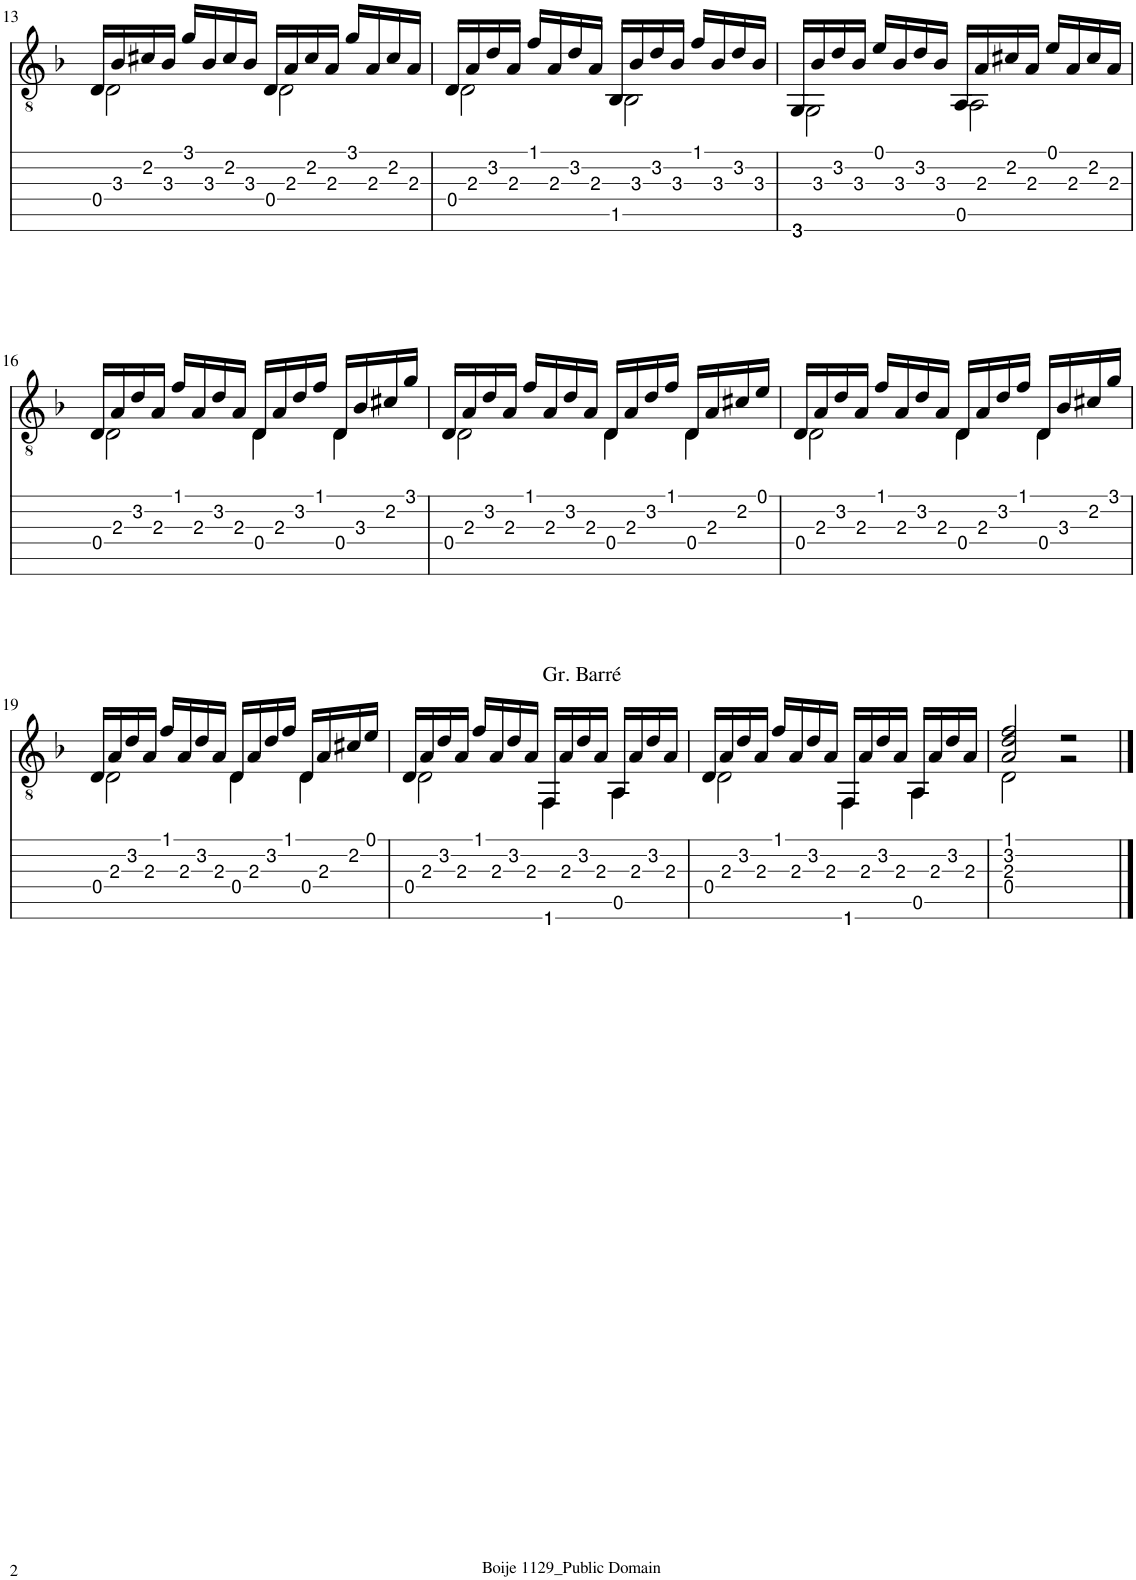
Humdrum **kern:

**kern	**kern
*part1	*part1
*staff2	*staff1
*I"Guitar	*
*I'Guit.	*
!!LO:PB:g=z
*	*clefGv2
*k[b-]	*k[b-]
*M4/4	*M4/4
=13	=13
*^	*^
16DLL	2D	16D/LL	2D\
16B-J	.	16B-/	.
16c#L	.	16c#X/	.
16B-JJ	.	16B-/JJ	.
16gLL	.	16g/LL	.
16B-J	.	16B-/	.
16c#L	.	16c#/	.
16B-JJ	.	16B-/JJ	.
16DLL	2D	16D/LL	2D\
16AJ	.	16A/	.
16c#L	.	16c#/	.
16AJJ	.	16A/JJ	.
16gLL	.	16g/LL	.
16AJ	.	16A/	.
16c#L	.	16c#/	.
16AJJ	.	16A/JJ	.
=14	=14	=14	=14
16DLL	2D	16D/LL	2D\
16AJ	.	16A/	.
16dL	.	16d/	.
16AJJ	.	16A/JJ	.
16fLL	.	16f/LL	.
16AJ	.	16A/	.
16dL	.	16d/	.
16AJJ	.	16A/JJ	.
16BB-LL	2BB-	16BB-/LL	2BB-\
16B-J	.	16B-/	.
16dL	.	16d/	.
16B-JJ	.	16B-/JJ	.
16fLL	.	16f/LL	.
16B-J	.	16B-/	.
16dL	.	16d/	.
16B-JJ	.	16B-/JJ	.
=15	=15	=15	=15
16GGLL	2GG	16GG/LL	2GG\
16B-J	.	16B-/	.
16dL	.	16d/	.
16B-JJ	.	16B-/JJ	.
16eLL	.	16e/LL	.
16B-J	.	16B-/	.
16dL	.	16d/	.
16B-JJ	.	16B-/JJ	.
16AALL	2AA	16AA/LL	2AA\
16AJ	.	16A/	.
16c#L	.	16c#X/	.
16AJJ	.	16A/JJ	.
16eLL	.	16e/LL	.
16AJ	.	16A/	.
16c#L	.	16c#/	.
16AJJ	.	16A/JJ	.
!!LO:LB:g=z	!!
=16	=16	=16	=16
16DLL	2D	16D/LL	2D\
16AJ	.	16A/	.
16dL	.	16d/	.
16AJJ	.	16A/JJ	.
16fLL	.	16f/LL	.
16AJ	.	16A/	.
16dL	.	16d/	.
16AJJ	.	16A/JJ	.
16DLL	4D	16D/LL	4D\
16AJ	.	16A/	.
16dL	.	16d/	.
16fJJ	.	16f/JJ	.
16DLL	4D	16D/LL	4D\
16B-J	.	16B-/	.
16c#L	.	16c#X/	.
16gJJ	.	16g/JJ	.
=17	=17	=17	=17
16DLL	2D	16D/LL	2D\
16AJ	.	16A/	.
16dL	.	16d/	.
16AJJ	.	16A/JJ	.
16fLL	.	16f/LL	.
16AJ	.	16A/	.
16dL	.	16d/	.
16AJJ	.	16A/JJ	.
16DLL	4D	16D/LL	4D\
16AJ	.	16A/	.
16dL	.	16d/	.
16fJJ	.	16f/JJ	.
16DLL	4D	16D/LL	4D\
16AJ	.	16A/	.
16c#L	.	16c#X/	.
16eJJ	.	16e/JJ	.
=18	=18	=18	=18
16DLL	2D	16D/LL	2D\
16AJ	.	16A/	.
16dL	.	16d/	.
16AJJ	.	16A/JJ	.
16fLL	.	16f/LL	.
16AJ	.	16A/	.
16dL	.	16d/	.
16AJJ	.	16A/JJ	.
16DLL	4D	16D/LL	4D\
16AJ	.	16A/	.
16dL	.	16d/	.
16fJJ	.	16f/JJ	.
16DLL	4D	16D/LL	4D\
16B-J	.	16B-/	.
16c#L	.	16c#X/	.
16gJJ	.	16g/JJ	.
!!LO:LB:g=z	!!
=19	=19	=19	=19
16DLL	2D	16D/LL	2D\
16AJ	.	16A/	.
16dL	.	16d/	.
16AJJ	.	16A/JJ	.
16fLL	.	16f/LL	.
16AJ	.	16A/	.
16dL	.	16d/	.
16AJJ	.	16A/JJ	.
16DLL	4D	16D/LL	4D\
16AJ	.	16A/	.
16dL	.	16d/	.
16fJJ	.	16f/JJ	.
16DLL	4D	16D/LL	4D\
16AJ	.	16A/	.
16c#L	.	16c#X/	.
16eJJ	.	16e/JJ	.
=20	=20	=20	=20
16DLL	2D	16D/LL	2D\
16AJ	.	16A/	.
16dL	.	16d/	.
16AJJ	.	16A/JJ	.
16fLL	.	16f/LL	.
16AJ	.	16A/	.
16dL	.	16d/	.
16AJJ	.	16A/JJ	.
!	!	!LO:TX:a:t=Gr. Barré	!
16FFLL	4FF	16FF/LL	4FF\
16AJ	.	16A/	.
16dL	.	16d/	.
16AJJ	.	16A/JJ	.
16AALL	4AA	16AA/LL	4AA\
16AJ	.	16A/	.
16dL	.	16d/	.
16AJJ	.	16A/JJ	.
=21	=21	=21	=21
16DLL	2D	16D/LL	2D\
16AJ	.	16A/	.
16dL	.	16d/	.
16AJJ	.	16A/JJ	.
16fLL	.	16f/LL	.
16AJ	.	16A/	.
16dL	.	16d/	.
16AJJ	.	16A/JJ	.
16FFLL	4FF	16FF/LL	4FF\
16AJ	.	16A/	.
16dL	.	16d/	.
16AJJ	.	16A/JJ	.
16AALL	4AA	16AA/LL	4AA\
16AJ	.	16A/	.
16dL	.	16d/	.
16AJJ	.	16A/JJ	.
=22	=22	=22	=22
2A 2d 2f	2D	2A/ 2d/ 2f/	2D\
2r	2r	2r	2r
*v	*v	*	*
*	*v	*v
==	==
*-	*-
